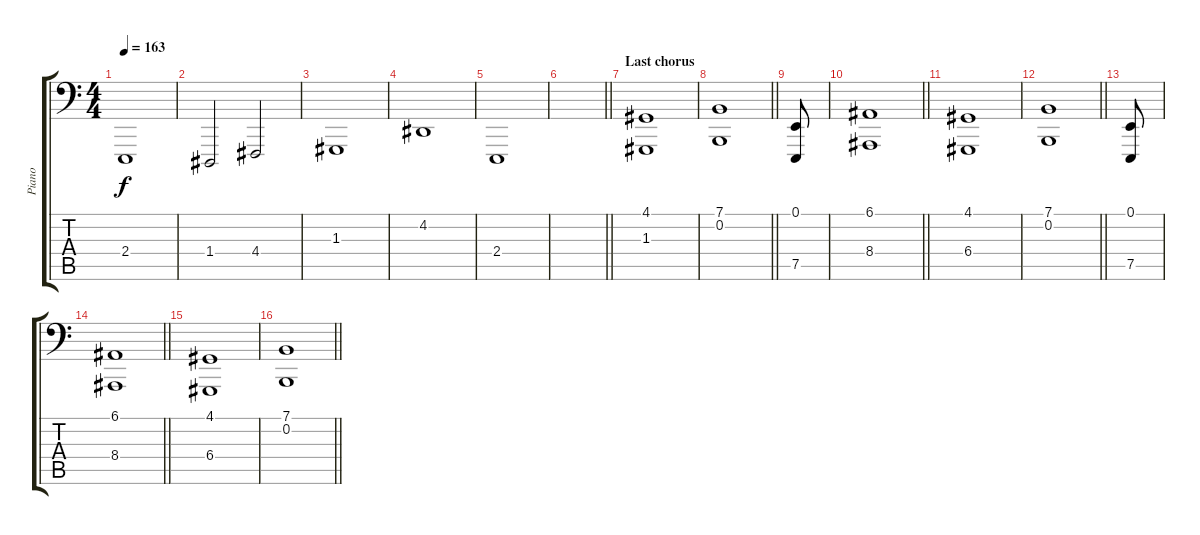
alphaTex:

\track ("Piano" "Piano") {instrument acousticgrandpiano}
\staff {score tabs}
\tuning (E2 B1 G1 D1 A0 E0) {hide}
\ts (4 4)
\tempo 163
\clef f4
\ks c
2.4.1{dy f} |
1.4.2 4.4.2 |
1.3.1 |
4.2.1 |
2.4.1 |
\barLineRight lightlight
|
\section ("" "Last chorus")
(4.1 1.3).1 |
\barLineRight lightlight
(7.1 0.2).1 |
(0.1 7.5).8 |
\barLineRight lightlight
(6.1 8.4).1 |
(4.1 6.4).1 |
\barLineRight lightlight
(7.1 0.2).1 |
(0.1 7.5).8 |
\barLineRight lightlight
(6.1 8.4).1 |
(4.1 6.4).1 |
\barLineRight lightlight
(7.1 0.2).1
